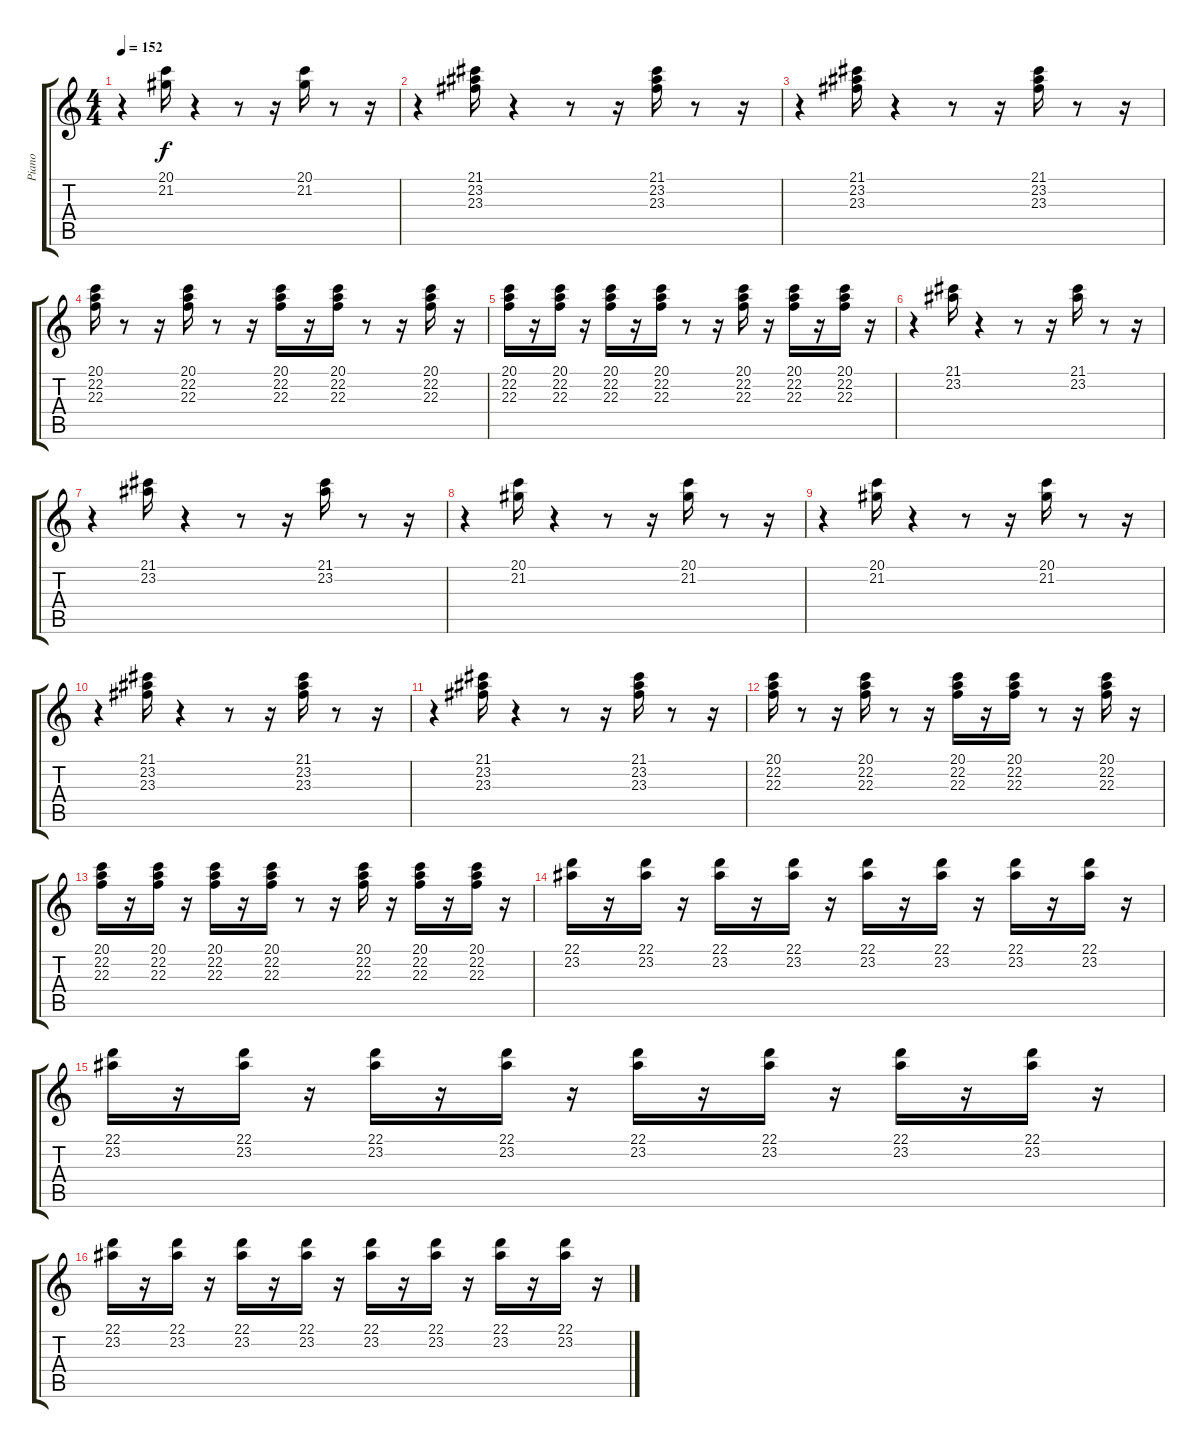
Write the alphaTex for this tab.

\track ("Piano" "Piano") {instrument brightacousticpiano}
\staff {score tabs}
\tuning (E4 B3 G3 D3 A2 E2) {hide}
\ts (4 4)
\tempo 152
\clef g2
\ks c
r.4{dy f} (20.1 21.2).16 r.4 r.8 r.16 (20.1 21.2).16 r.8 r.16 |
r.4 (21.1 23.2 23.3).16 r.4 r.8 r.16 (21.1 23.2 23.3).16 r.8 r.16 |
r.4 (21.1 23.2 23.3).16 r.4 r.8 r.16 (21.1 23.2 23.3).16 r.8 r.16 |
(20.1 22.2 22.3).16 r.8 r.16 (20.1 22.2 22.3).16 r.8 r.16 (20.1 22.2 22.3).16 r.16 (20.1 22.2 22.3).16 r.8 r.16 (20.1 22.2 22.3).16 r.16 |
(20.1 22.2 22.3).16 r.16 (20.1 22.2 22.3).16 r.16 (20.1 22.2 22.3).16 r.16 (20.1 22.2 22.3).16 r.8 r.16 (20.1 22.2 22.3).16 r.16 (20.1 22.2 22.3).16 r.16 (20.1 22.2 22.3).16 r.16 |
r.4 (21.1 23.2).16 r.4 r.8 r.16 (21.1 23.2).16 r.8 r.16 |
r.4 (21.1 23.2).16 r.4 r.8 r.16 (21.1 23.2).16 r.8 r.16 |
r.4 (20.1 21.2).16 r.4 r.8 r.16 (20.1 21.2).16 r.8 r.16 |
r.4 (20.1 21.2).16 r.4 r.8 r.16 (20.1 21.2).16 r.8 r.16 |
r.4 (21.1 23.2 23.3).16 r.4 r.8 r.16 (21.1 23.2 23.3).16 r.8 r.16 |
r.4 (21.1 23.2 23.3).16 r.4 r.8 r.16 (21.1 23.2 23.3).16 r.8 r.16 |
(20.1 22.2 22.3).16 r.8 r.16 (20.1 22.2 22.3).16 r.8 r.16 (20.1 22.2 22.3).16 r.16 (20.1 22.2 22.3).16 r.8 r.16 (20.1 22.2 22.3).16 r.16 |
(20.1 22.2 22.3).16 r.16 (20.1 22.2 22.3).16 r.16 (20.1 22.2 22.3).16 r.16 (20.1 22.2 22.3).16 r.8 r.16 (20.1 22.2 22.3).16 r.16 (20.1 22.2 22.3).16 r.16 (20.1 22.2 22.3).16 r.16 |
(22.1 23.2).16 r.16 (22.1 23.2).16 r.16 (22.1 23.2).16 r.16 (22.1 23.2).16 r.16 (22.1 23.2).16 r.16 (22.1 23.2).16 r.16 (22.1 23.2).16 r.16 (22.1 23.2).16 r.16 |
(22.1 23.2).16 r.16 (22.1 23.2).16 r.16 (22.1 23.2).16 r.16 (22.1 23.2).16 r.16 (22.1 23.2).16 r.16 (22.1 23.2).16 r.16 (22.1 23.2).16 r.16 (22.1 23.2).16 r.16 |
(22.1 23.2).16 r.16 (22.1 23.2).16 r.16 (22.1 23.2).16 r.16 (22.1 23.2).16 r.16 (22.1 23.2).16 r.16 (22.1 23.2).16 r.16 (22.1 23.2).16 r.16 (22.1 23.2).16 r.16
